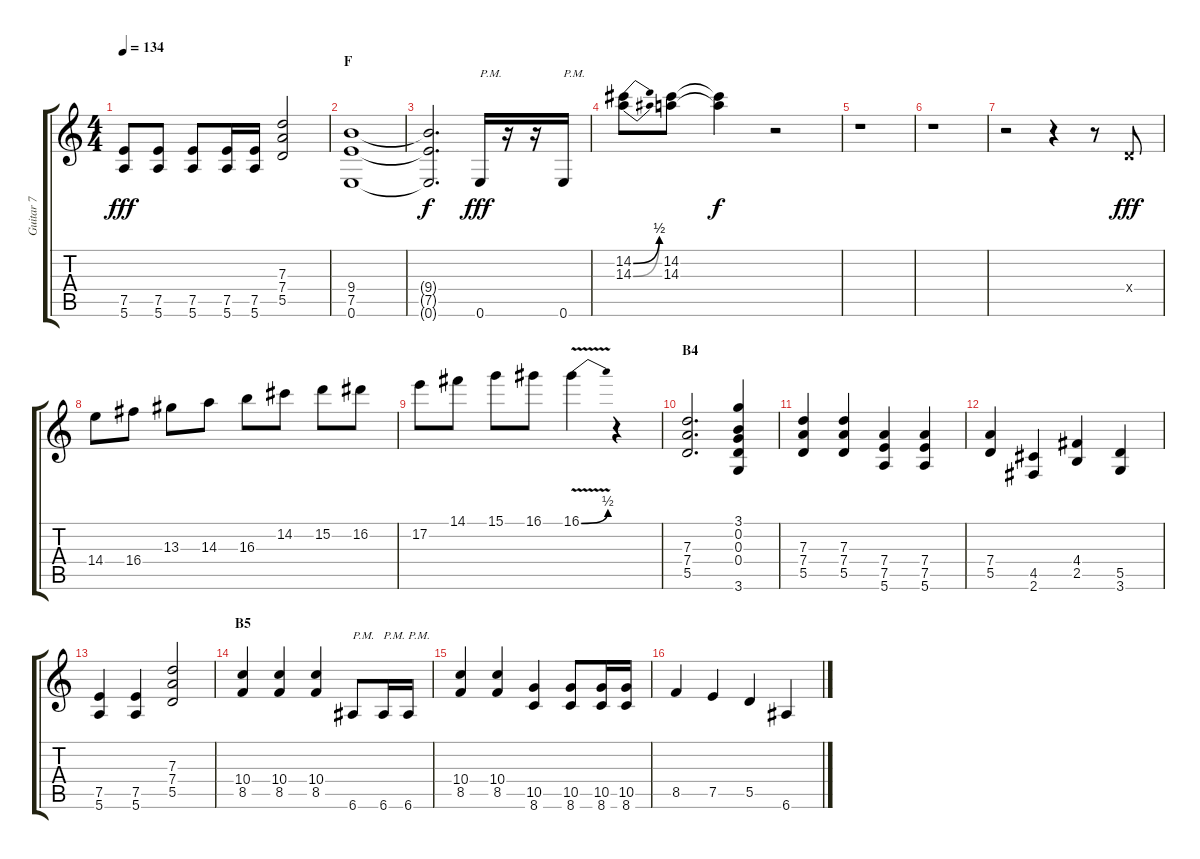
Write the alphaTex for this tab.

\track ("Guitar 7" "Guitar 7") {instrument distortionguitar}
\staff {score tabs}
\tuning (E4 B3 G3 D3 A2 E2) {hide}
\ts (4 4)
\tempo 134
\clef g2
\ks c
(7.5 5.6).8{dy fff} (7.5 5.6).8 (7.5 5.6).8 (7.5 5.6).16 (7.5 5.6).16 (7.3 7.4 5.5).2 |
\section ("" "F")
(9.4 7.5 0.6).1 |
(9.4{t} 7.5{t} 0.6{t}).2{d dy f} 0.6.16{txt "P.M." dy fff} r.16 r.16 0.6.16{txt "P.M."} |
(14.2{be (bend 0 0 60 2)} 14.3{be (bend 0 0 60 2)}).8 (14.2 14.3).8 (14.2{t} 14.3{t}).4{dy f} r.2 |
r.1 |
r.1 |
r.2 r.4 r.8 0.4{x}.8{dy fff} |
14.4.8 16.4.8 13.3.8 14.3.8 16.3.8 14.2.8 15.2.8 16.2.8 |
17.2.8 14.1.8 15.1.8 16.1.8 16.1{be (bend 0 0 60 2) v}.4 r.4 |
\section ("" "B4")
(7.3 7.4 5.5).2{d} (3.1 0.2 0.3 0.4 3.6).4 |
(7.3 7.4 5.5).4 (7.3 7.4 5.5).4 (7.4 7.5 5.6).4 (7.4 7.5 5.6).4 |
(7.4 5.5).4 (4.5 2.6).4 (4.4 2.5).4 (5.5 3.6).4 |
(7.5 5.6).4 (7.5 5.6).4 (7.3 7.4 5.5).2 |
\section ("" "B5")
(10.4 8.5).4 (10.4 8.5).4 (10.4 8.5).4 6.6.8{txt "P.M."} 6.6.16{txt "P.M."} 6.6.16{txt "P.M."} |
(10.4 8.5).4 (10.4 8.5).4 (10.5 8.6).4 (10.5 8.6).8 (10.5 8.6).16 (10.5 8.6).16 |
8.5.4 7.5.4 5.5.4 6.6.4
